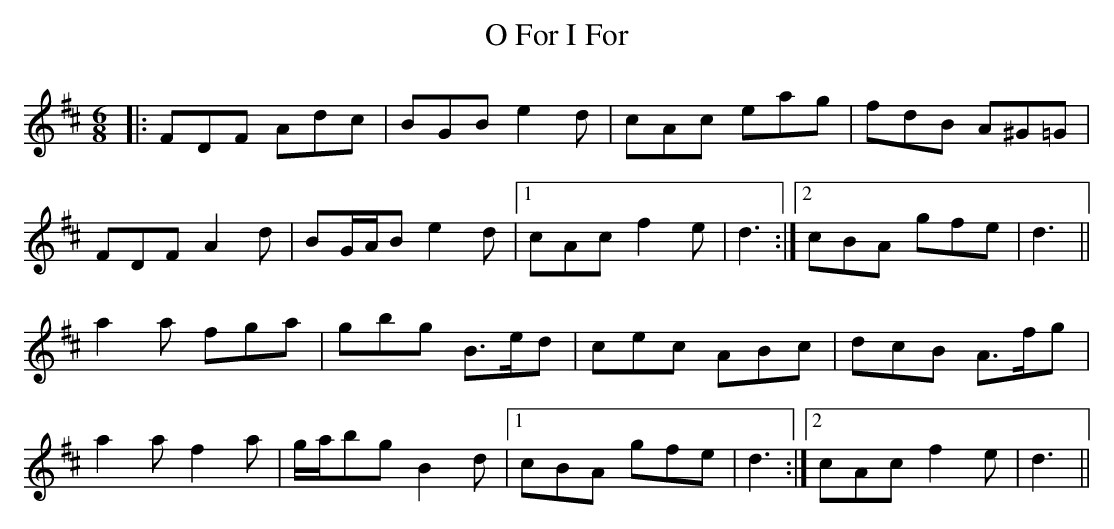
X:1
T: O For I For
M: 6/8
L: 1/8
K: Dmaj
|:FDF Adc|BGB e2 d|cAc eag|fdB A^G=G|
FDF A2 d|BG/A/B e2 d|1 cAc f2 e|d3:|2 cBA gfe|d3||
a2 a fga|gbg B>ed|cec ABc|dcB A>fg|
a2 a f2 a|g/a/bg B2 d|1 cBA gfe|d3:|2 cAc f2 e|d3||
